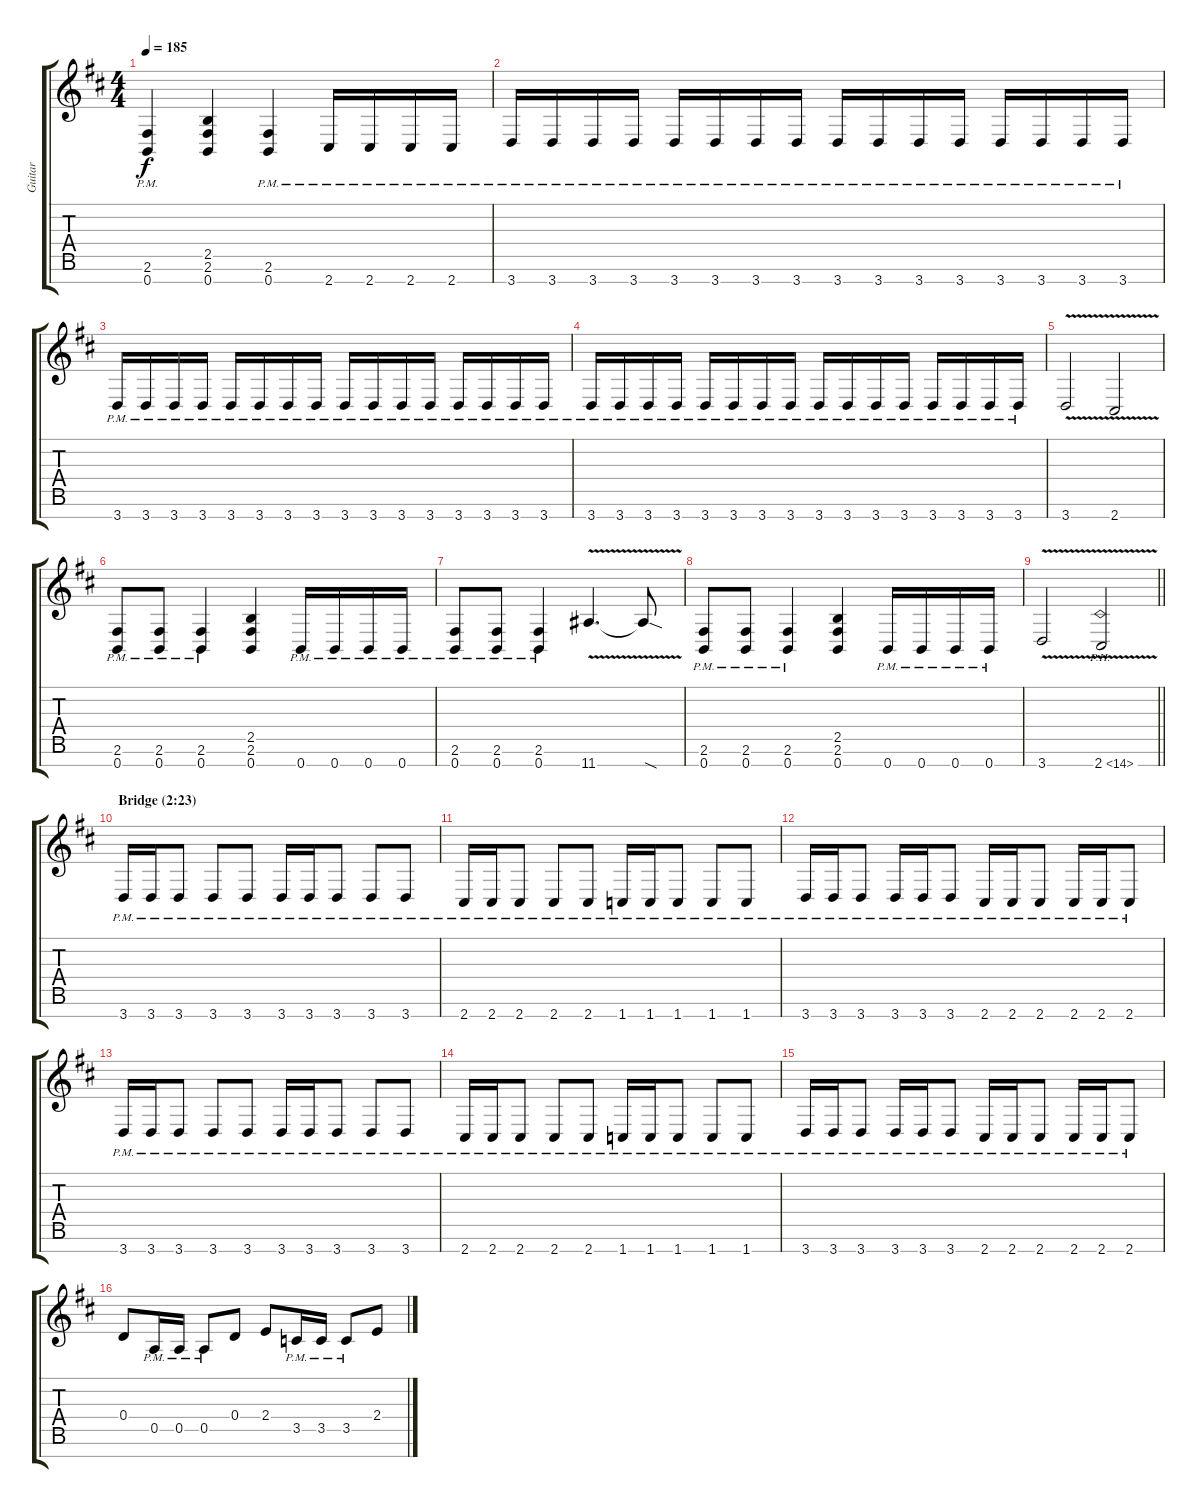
\track ("Guitar" "Guitar") {instrument distortionguitar}
\staff {score tabs}
\tuning (E4 B3 G3 D3 A2 E2 B1) {hide}
\ts (4 4)
\tempo 185
\clef g2
\ks bminor
(2.6{pm} 0.7{pm}).4{dy f} (2.5 2.6 0.7).4 (2.6{pm} 0.7{pm}).4 2.7{pm}.16 2.7{pm}.16 2.7{pm}.16 2.7{pm}.16 |
3.7{pm}.16 3.7{pm}.16 3.7{pm}.16 3.7{pm}.16 3.7{pm}.16 3.7{pm}.16 3.7{pm}.16 3.7{pm}.16 3.7{pm}.16 3.7{pm}.16 3.7{pm}.16 3.7{pm}.16 3.7{pm}.16 3.7{pm}.16 3.7{pm}.16 3.7{pm}.16 |
3.7{pm}.16 3.7{pm}.16 3.7{pm}.16 3.7{pm}.16 3.7{pm}.16 3.7{pm}.16 3.7{pm}.16 3.7{pm}.16 3.7{pm}.16 3.7{pm}.16 3.7{pm}.16 3.7{pm}.16 3.7{pm}.16 3.7{pm}.16 3.7{pm}.16 3.7{pm}.16 |
3.7{pm}.16 3.7{pm}.16 3.7{pm}.16 3.7{pm}.16 3.7{pm}.16 3.7{pm}.16 3.7{pm}.16 3.7{pm}.16 3.7{pm}.16 3.7{pm}.16 3.7{pm}.16 3.7{pm}.16 3.7{pm}.16 3.7{pm}.16 3.7{pm}.16 3.7{pm}.16 |
3.7{v}.2 2.7{v}.2 |
(2.6{pm} 0.7{pm}).8 (2.6{pm} 0.7{pm}).8 (2.6{pm} 0.7{pm}).4 (2.5 2.6 0.7).4 0.7{pm}.16 0.7{pm}.16 0.7{pm}.16 0.7{pm}.16 |
(2.6{pm} 0.7{pm}).8 (2.6{pm} 0.7{pm}).8 (2.6{pm} 0.7{pm}).4 11.7{v}.4{d} 11.7{sod t}.8 |
(2.6{pm} 0.7{pm}).8 (2.6{pm} 0.7{pm}).8 (2.6{pm} 0.7{pm}).4 (2.5 2.6 0.7).4 0.7{pm}.16 0.7{pm}.16 0.7{pm}.16 0.7{pm}.16 |
\barLineRight lightlight
3.7{v}.2 2.7{ph 12 v}.2 |
\section ("" "Bridge (2:23)")
3.7{pm}.16 3.7{pm}.16 3.7{pm}.8 3.7{pm}.8 3.7{pm}.8 3.7{pm}.16 3.7{pm}.16 3.7{pm}.8 3.7{pm}.8 3.7{pm}.8 |
2.7{pm}.16 2.7{pm}.16 2.7{pm}.8 2.7{pm}.8 2.7{pm}.8 1.7{pm}.16 1.7{pm}.16 1.7{pm}.8 1.7{pm}.8 1.7{pm}.8 |
3.7{pm}.16 3.7{pm}.16 3.7{pm}.8 3.7{pm}.16 3.7{pm}.16 3.7{pm}.8 2.7{pm}.16 2.7{pm}.16 2.7{pm}.8 2.7{pm}.16 2.7{pm}.16 2.7{pm}.8 |
3.7{pm}.16 3.7{pm}.16 3.7{pm}.8 3.7{pm}.8 3.7{pm}.8 3.7{pm}.16 3.7{pm}.16 3.7{pm}.8 3.7{pm}.8 3.7{pm}.8 |
2.7{pm}.16 2.7{pm}.16 2.7{pm}.8 2.7{pm}.8 2.7{pm}.8 1.7{pm}.16 1.7{pm}.16 1.7{pm}.8 1.7{pm}.8 1.7{pm}.8 |
3.7{pm}.16 3.7{pm}.16 3.7{pm}.8 3.7{pm}.16 3.7{pm}.16 3.7{pm}.8 2.7{pm}.16 2.7{pm}.16 2.7{pm}.8 2.7{pm}.16 2.7{pm}.16 2.7{pm}.8 |
0.4.8 0.5{pm}.16 0.5{pm}.16 0.5{pm}.8 0.4.8 2.4.8 3.5{pm}.16 3.5{pm}.16 3.5{pm}.8 2.4.8
